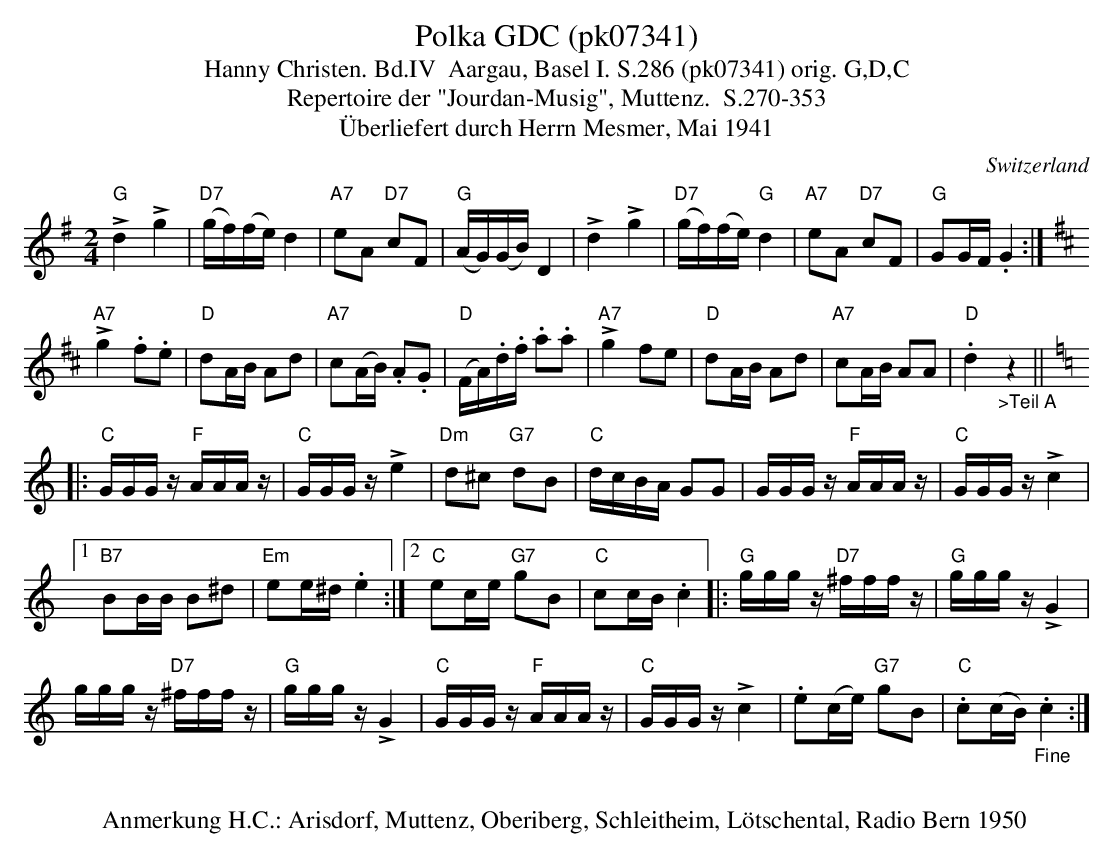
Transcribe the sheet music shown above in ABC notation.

X:1
T:Polka GDC (pk07341)
T:Hanny Christen. Bd.IV  Aargau, Basel I. S.286 (pk07341) orig. G,D,C
T: Repertoire der "Jourdan-Musig", Muttenz.  S.270-353
T:Überliefert durch Herrn Mesmer, Mai 1941
M:2/4
L:1/16
O:Switzerland
K:G major
!>!"G"d4!>!g4  | ("D7"gf)(fe)d4 | "A7"e2A2 "D7"c2F2 | "G"(AG)(GB) D4 | !>!d4!>!g4 |  ("D7"gf)(fe)"G"d4 | "A7"e2A2 "D7"c2F2 | "G"G2GF .G4 :|  [K:D]
!>!"A7"g4 .f2.e2 | "D"d2AB A2d2 | "A7"c2(AB) .A2.G2 | ("D"FA).d.f .a2.a2 | !>!"A7"g4f2e2 | "D"d2AB A2d2 | "A7"c2AB A2A2 | "D".d4"_>Teil A"z4 ||  [K:C]
|: "C"GGGz "F"AAAz | "C"GGGz !>!e4 | "Dm"d2^c2 "G7"d2B2 | "C"dcBA G2G2 | GGGz "F"AAAz | "C"GGGz !>!c4 |1
"B7"B2BB B2^d2 | "Em"e2e^d .e4 :|2 "C"e2ce "G7"g2B2 |  "C"c2cB .c4 |: "G"gggz "D7"^fffz | "G"gggz !>!G4 |
gggz "D7"^fffz | "G"gggz !>!G4 | "C"GGGz "F"AAAz | "C"GGGz !>!c4 | .e2(ce) "G7"g2B2 | "C".c2(cB) "_Fine".c4 :|
W:
W:Anmerkung H.C.: Arisdorf, Muttenz, Oberiberg, Schleitheim, Lötschental, Radio Bern 1950
